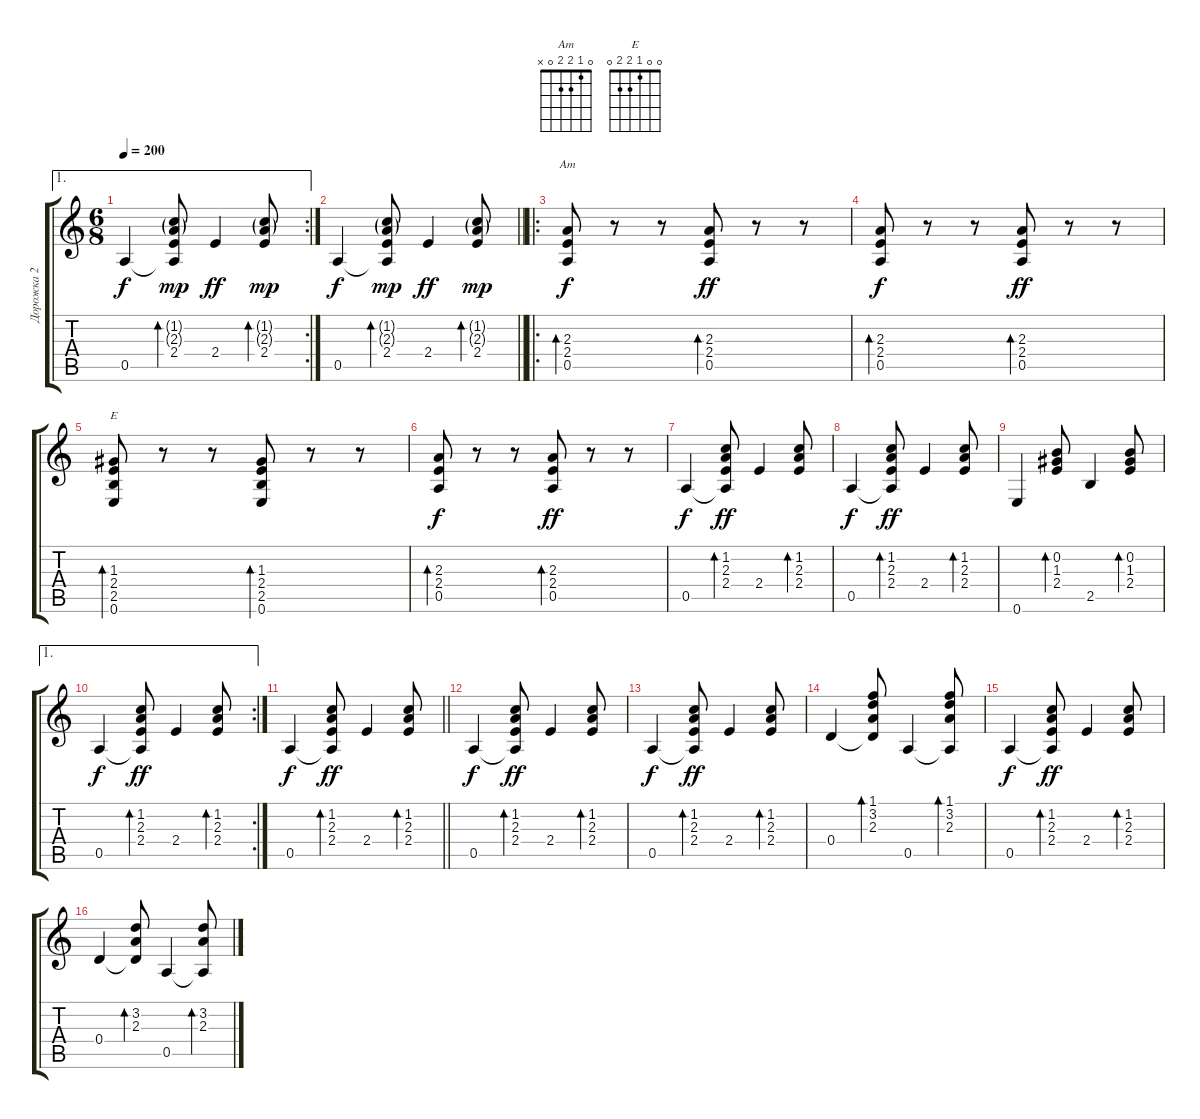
\track ("Дорожка 2" "Дорожка 2") {instrument acousticguitarsteel}
\staff {score tabs}
\tuning (E4 B3 G3 D3 A2 E2) {hide}
\chord ("Am" 0 1 2 2 0 x)
\chord ("E" 0 0 1 2 2 0)
\ae 1
\rc 2
\ts (6 8)
\tempo 200
\clef g2
\ks c
0.5.4{dy f} (1.2{g} 2.3{g} 2.4 0.5{t}).8{bd 60 dy mp} 2.4.4{dy ff} (1.2{g} 2.3{g} 2.4).8{bd 60 dy mp} |
\barLineRight lightlight
0.5.4{dy f} (1.2{g} 2.3{g} 2.4 0.5{t}).8{bd 60 dy mp} 2.4.4{dy ff} (1.2{g} 2.3{g} 2.4).8{bd 60 dy mp} |
\ro
\section ("" "")
(2.3 2.4 0.5).8{bd 60 ch "Am" dy f} r.8 r.8 (2.3 2.4 0.5).8{bd 60 dy ff} r.8 r.8 |
(2.3 2.4 0.5).8{bd 60 dy f} r.8 r.8 (2.3 2.4 0.5).8{bd 60 dy ff} r.8 r.8 |
(1.3 2.4 2.5 0.6).8{bd 60 ch "E"} r.8 r.8 (1.3 2.4 2.5 0.6).8{bd 60} r.8 r.8 |
(2.3 2.4 0.5).8{bd 60 dy f} r.8 r.8 (2.3 2.4 0.5).8{bd 60 dy ff} r.8 r.8 |
0.5.4{dy f} (1.2 2.3 2.4 0.5{t}).8{bd 60 dy ff} 2.4.4 (1.2 2.3 2.4).8{bd 60} |
0.5.4{dy f} (1.2 2.3 2.4 0.5{t}).8{bd 60 dy ff} 2.4.4 (1.2 2.3 2.4).8{bd 60} |
0.6.4 (0.2 1.3 2.4).8{bd 60} 2.5.4 (0.2 1.3 2.4).8{bd 60} |
\ae 1
\rc 2
0.5.4{dy f} (1.2 2.3 2.4 0.5{t}).8{bd 60 dy ff} 2.4.4 (1.2 2.3 2.4).8{bd 60} |
\barLineRight lightlight
0.5.4{dy f} (1.2 2.3 2.4 0.5{t}).8{bd 60 dy ff} 2.4.4 (1.2 2.3 2.4).8{bd 60} |
\section ("" "")
0.5.4{dy f} (1.2 2.3 2.4 0.5{t}).8{bd 60 dy ff} 2.4.4 (1.2 2.3 2.4).8{bd 60} |
0.5.4{dy f} (1.2 2.3 2.4 0.5{t}).8{bd 60 dy ff} 2.4.4 (1.2 2.3 2.4).8{bd 60} |
0.4.4 (1.1 3.2 2.3 0.4{t}).8{bd 60} 0.5.4 (1.1 3.2 2.3 0.5{t}).8{bd 60} |
0.5.4{dy f} (1.2 2.3 2.4 0.5{t}).8{bd 60 dy ff} 2.4.4 (1.2 2.3 2.4).8{bd 60} |
0.4.4 (3.2 2.3 0.4{t}).8{bd 60} 0.5.4 (3.2 2.3 0.5{t}).8{bd 60}
